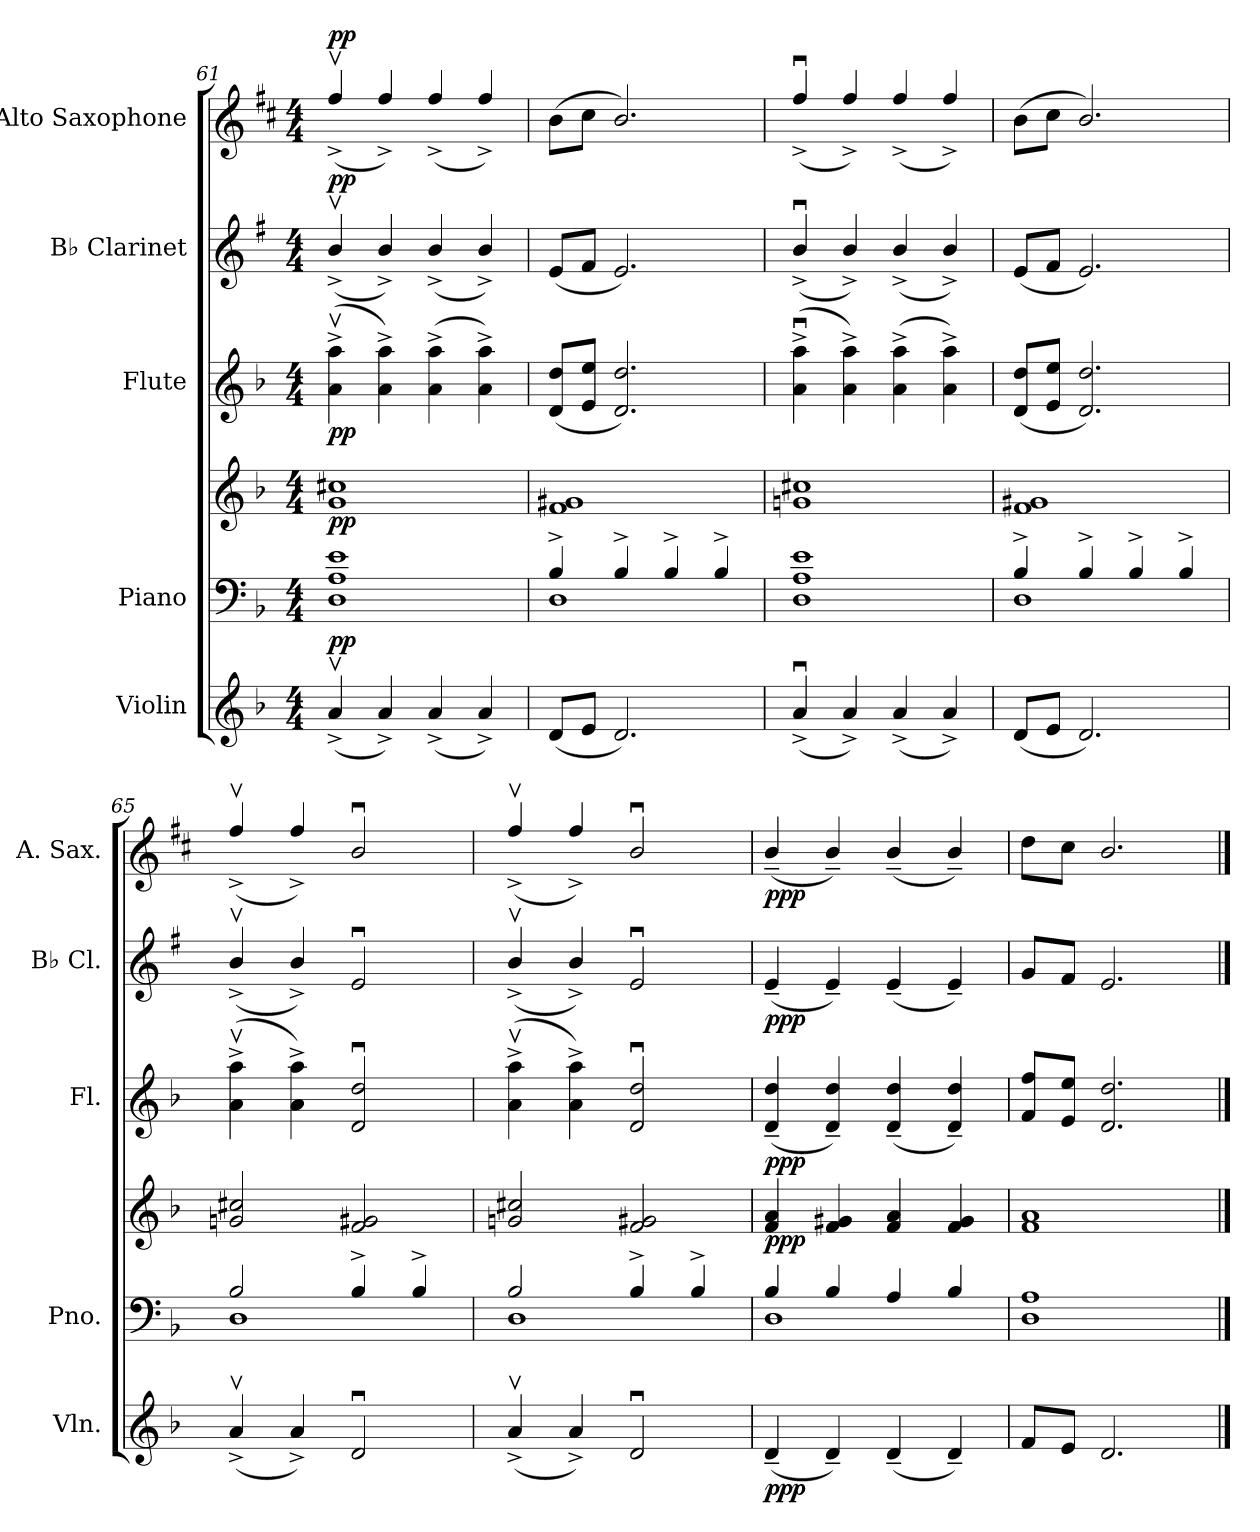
**kern	**dynam	**kern	**kern	**dynam	**kern	**dynam	**kern	**dynam	**kern	**dynam
*part5	*part5	*part4	*part4	*part4	*part3	*part3	*part2	*part2	*part1	*part1
*staff6	*staff6	*staff5	*staff4	*staff4/5	*staff3	*staff3	*staff2	*staff2	*staff1	*staff1
*I"Violin	*	*I"Piano	*	*	*I"Flute	*	*I"B♭ Clarinet	*	*I"Alto Saxophone	*
*I'Vln.	*	*I'Pno.	*	*	*I'Fl.	*	*I'B♭ Cl.	*	*I'A. Sax.	*
*clefG2	*	*clefF4	*clefG2	*	*clefG2	*	*clefG2	*	*clefG2	*
*	*	*	*	*	*	*	*ITrd1c2	*	*ITrd5c9	*
*k[b-]	*	*k[b-]	*k[b-]	*	*k[b-]	*	*k[b-]	*	*k[b-]	*
*M4/4	*	*M4/4	*M4/4	*	*M4/4	*	*M4/4	*	*M4/4	*
=61	=61	=61	=61	=61	=61	=61	=61	=61	=61	=61
!	!LO:DY:a	!	!	!LO:DY:b	!	!LO:DY:b	!	!LO:DY:a	!	!LO:DY:a
(4av^/	pp	1D 1A 1e	1g 1cc#X	pp	(4a\v^ 4aa\v^	pp	(4av^/	pp	(4av^/	pp
4a^/)	.	.	.	.	4a\^ 4aa\^)	.	4a^/)	.	4a^/)	.
(4a^/	.	.	.	.	(4a\^ 4aa\^	.	(4a^/	.	(4a^/	.
4a^/)	.	.	.	.	4a\^ 4aa\^)	.	4a^/)	.	4a^/)	.
=62	=62	=62	=62	=62	=62	=62	=62	=62	=62	=62
*	*	*^	*	*	*	*	*	*	*	*
(8d/L	.	4B-^/	1D	1f 1g#X	.	(8d/ 8dd/L	.	(8d/L	.	(8d\L	.
8e/J	.	.	.	.	.	8e/ 8ee/J	.	8e/J	.	8e\J	.
2.d/)	.	4B-^/	.	.	.	2.d/ 2.dd/)	.	2.d/)	.	2.d/)	.
.	.	4B-^/	.	.	.	.	.	.	.	.	.
.	.	4B-^/	.	.	.	.	.	.	.	.	.
*	*	*v	*v	*	*	*	*	*	*	*	*
=63	=63	=63	=63	=63	=63	=63	=63	=63	=63	=63
(4au^/	.	1D 1A 1e	1gn 1cc#X	.	(4a\u^ 4aa\u^	.	(4au^/	.	(4au^/	.
4a^/)	.	.	.	.	4a\^ 4aa\^)	.	4a^/)	.	4a^/)	.
(4a^/	.	.	.	.	(4a\^ 4aa\^	.	(4a^/	.	(4a^/	.
4a^/)	.	.	.	.	4a\^ 4aa\^)	.	4a^/)	.	4a^/)	.
=64	=64	=64	=64	=64	=64	=64	=64	=64	=64	=64
*	*	*^	*	*	*	*	*	*	*	*
(8d/L	.	4B-^/	1D	1f 1g#X	.	(8d/ 8dd/L	.	(8d/L	.	(8d\L	.
8e/J	.	.	.	.	.	8e/ 8ee/J	.	8e/J	.	8e\J	.
2.d/)	.	4B-^/	.	.	.	2.d/ 2.dd/)	.	2.d/)	.	2.d/)	.
.	.	4B-^/	.	.	.	.	.	.	.	.	.
.	.	4B-^/	.	.	.	.	.	.	.	.	.
=65	=65	=65	=65	=65	=65	=65	=65	=65	=65	=65	=65
(4av^/	.	2B-/	1D	2gn/ 2cc#X/	.	(4a\v^ 4aa\v^	.	(4av^/	.	(4av^/	.
4a^/)	.	.	.	.	.	4a\^ 4aa\^)	.	4a^/)	.	4a^/)	.
2du/	.	4B-^/	.	2f/ 2g#X/	.	2d/u 2dd/u	.	2du/	.	2du/	.
.	.	4B-^/	.	.	.	.	.	.	.	.	.
!!LO:LB:g=z
=66	=66	=66	=66	=66	=66	=66	=66	=66	=66	=66	=66
(4av^/	.	2B-/	1D	2gn/ 2cc#X/	.	(4a\v^ 4aa\v^	.	(4av^/	.	(4av^/	.
4a^/)	.	.	.	.	.	4a\^ 4aa\^)	.	4a^/)	.	4a^/)	.
2du/	.	4B-^/	.	2f/ 2g#X/	.	2d/u 2dd/u	.	2du/	.	2du/	.
.	.	4B-^/	.	.	.	.	.	.	.	.	.
=67	=67	=67	=67	=67	=67	=67	=67	=67	=67	=67	=67
!	!LO:DY:b	!	!	!	!LO:DY:b	!	!LO:DY:b	!	!LO:DY:b	!	!LO:DY:b
(4d~/	ppp	4B-/	1D	4f/ 4a/	ppp	(4d/~ 4dd/~	ppp	(4d~/	ppp	(4d~/	ppp
4d~/)	.	4B-/	.	4f/ 4g#X/	.	4d/~ 4dd/~)	.	4d~/)	.	4d~/)	.
(4d~/	.	4A/	.	4f/ 4a/	.	(4d/~ 4dd/~	.	(4d~/	.	(4d~/	.
4d~/)	.	4B-/	.	4f/ 4g#/	.	4d/~ 4dd/~)	.	4d~/)	.	4d~/)	.
*	*	*v	*v	*	*	*	*	*	*	*	*
=68	=68	=68	=68	=68	=68	=68	=68	=68	=68	=68
8f/L	.	1D 1A	1f 1a	.	8f\ 8ff\L	.	8f/L	.	8f\L	.
8e/J	.	.	.	.	8e/ 8ee/J	.	8e/J	.	8e\J	.
2.d/	.	.	.	.	2.d/ 2.dd/	.	2.d/	.	2.d/	.
==	==	==	==	==	==	==	==	==	==	==
*-	*-	*-	*-	*-	*-	*-	*-	*-	*-	*-
